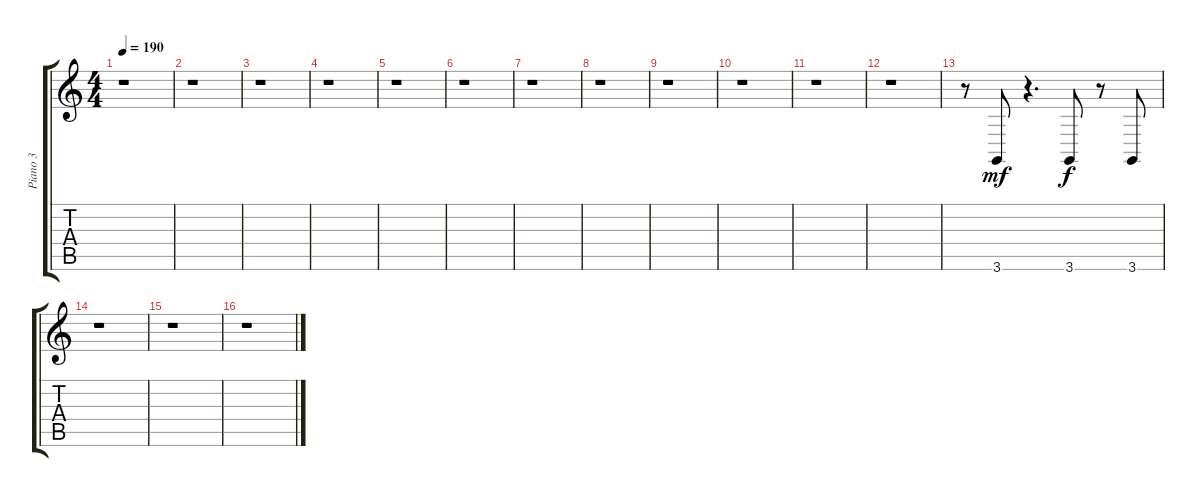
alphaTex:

\track ("Piano 3" "Piano 3") {instrument electricgrandpiano}
\staff {score tabs}
\tuning (E4 B3 G3 D3 A2 E2) {hide}
\ts (4 4)
\tempo 190
\clef g2
\ks c
r.1{dy mf} |
r.1 |
r.1 |
r.1 |
r.1 |
r.1 |
r.1 |
r.1 |
r.1 |
r.1 |
r.1 |
r.1 |
r.8 3.6.8 r.4{d} 3.6.8{dy f} r.8 3.6.8 |
r.1 |
r.1 |
r.1
